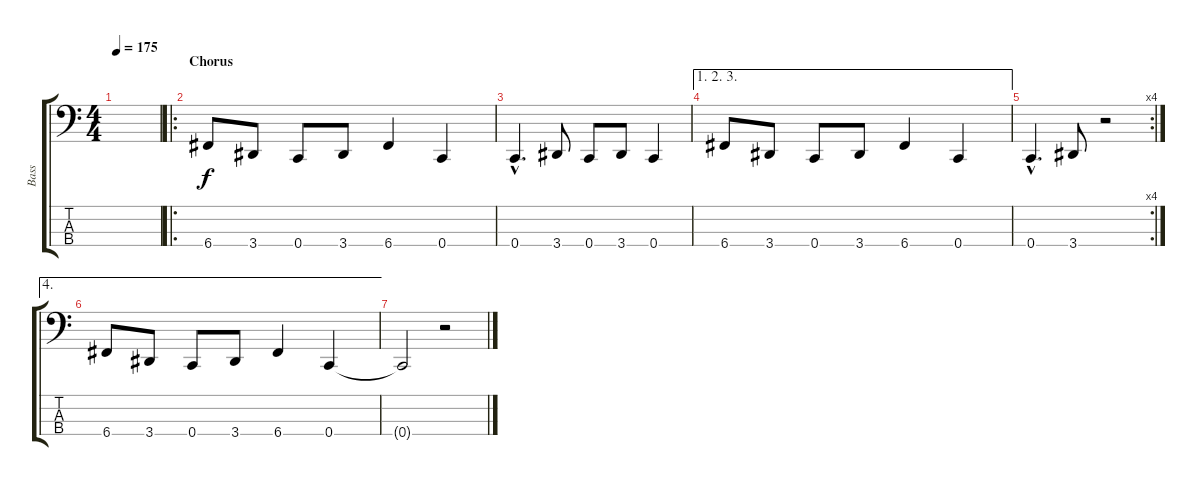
\track ("Bass" "Bass") {instrument electricbassfinger}
\staff {score tabs}
\tuning (F2 C2 G1 C1) {hide}
\ts (4 4)
\tempo 175
\clef f4
\ks c
|
\ro
\section ("" "Chorus")
6.4.8{volume 13} 3.4.8 0.4.8 3.4.8 6.4.4 0.4.4 |
0.4{hac}.4{d} 3.4.8 0.4.8 3.4.8 0.4.4 |
\ae (1 2 3)
6.4.8 3.4.8 0.4.8 3.4.8 6.4.4 0.4.4 |
\rc 4
0.4{hac}.4{d} 3.4.8 r.2 |
\ae 4
6.4.8 3.4.8 0.4.8 3.4.8 6.4.4 0.4.4 |
0.4{t}.2 r.2
